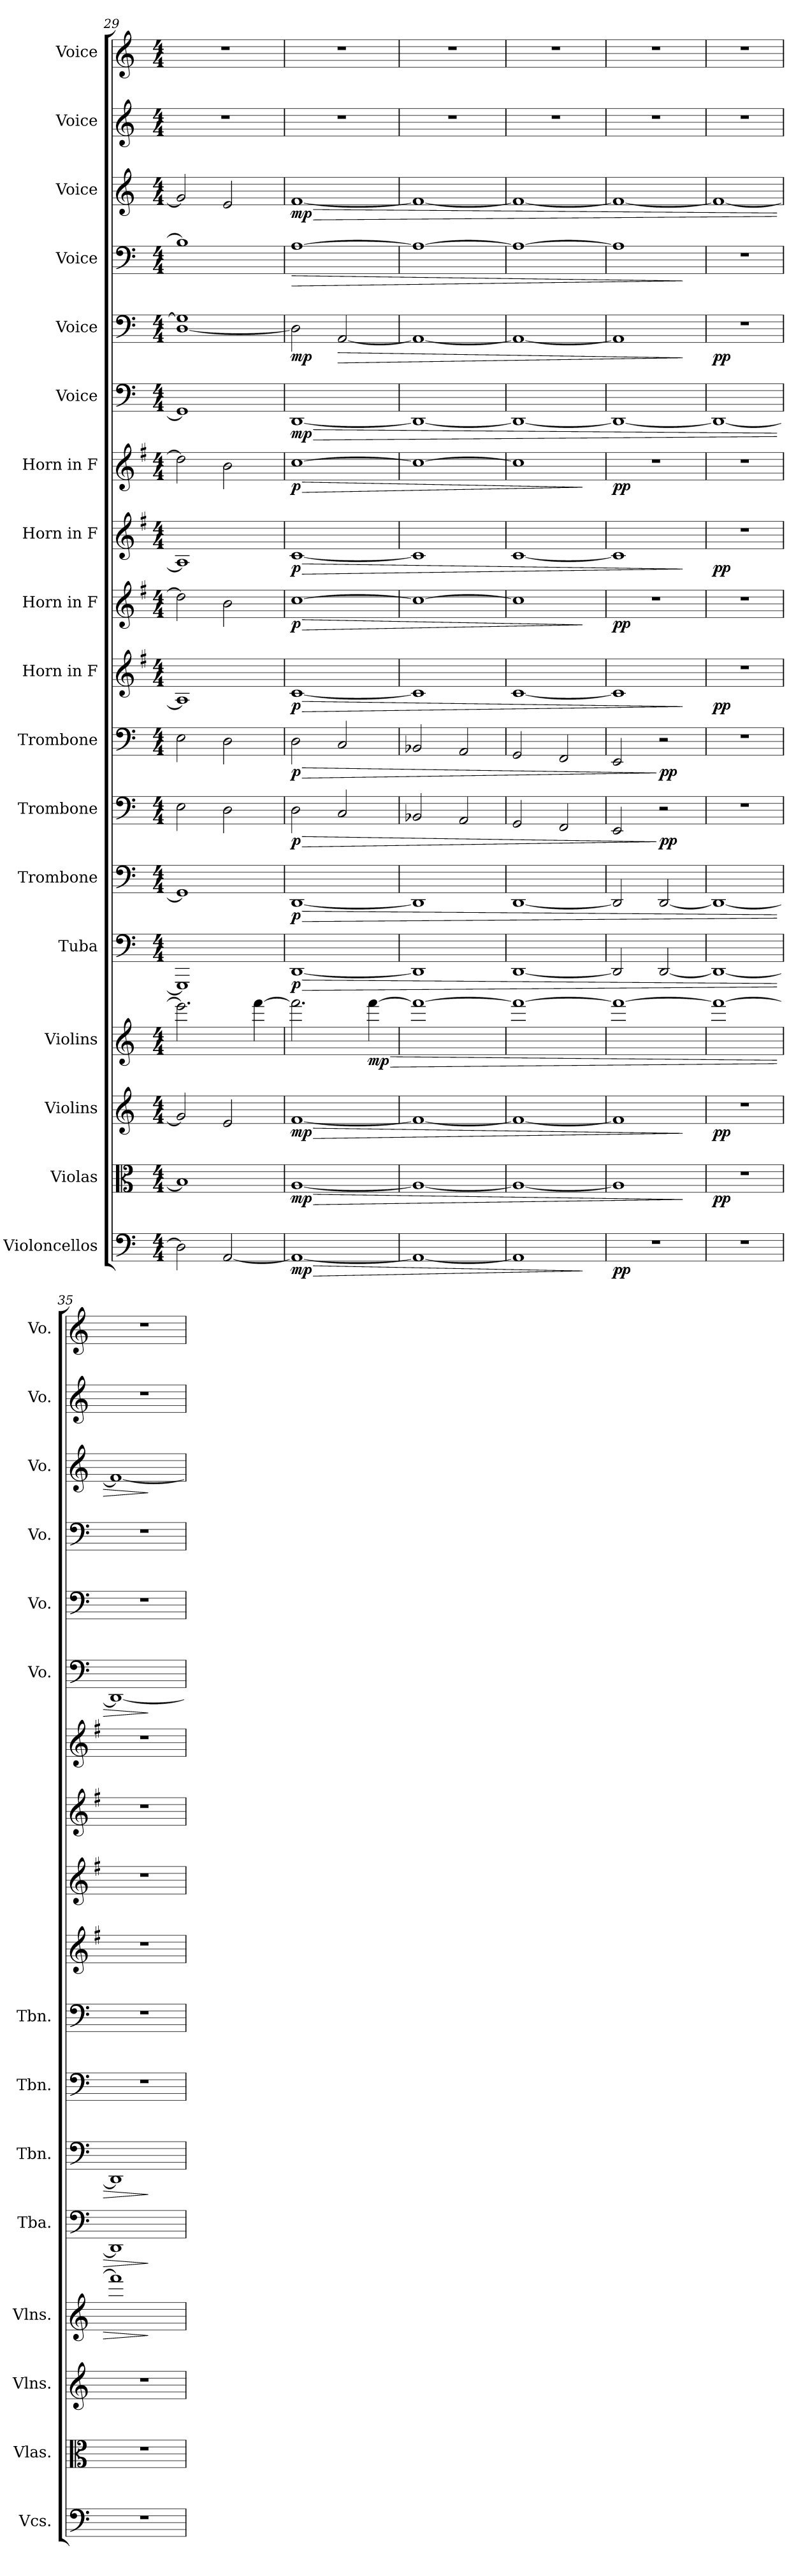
**kern	**dynam	**kern	**dynam	**kern	**dynam	**kern	**dynam	**kern	**dynam	**kern	**dynam	**kern	**dynam	**kern	**dynam	**kern	**dynam	**kern	**dynam	**kern	**dynam	**kern	**dynam	**kern	**dynam	**kern	**dynam	**kern	**dynam	**kern	**dynam	**kern	**kern
*part18	*part18	*part17	*part17	*part16	*part16	*part15	*part15	*part14	*part14	*part13	*part13	*part12	*part12	*part11	*part11	*part10	*part10	*part9	*part9	*part8	*part8	*part7	*part7	*part6	*part6	*part5	*part5	*part4	*part4	*part3	*part3	*part2	*part1
*staff18	*staff18	*staff17	*staff17	*staff16	*staff16	*staff15	*staff15	*staff14	*staff14	*staff13	*staff13	*staff12	*staff12	*staff11	*staff11	*staff10	*staff10	*staff9	*staff9	*staff8	*staff8	*staff7	*staff7	*staff6	*staff6	*staff5	*staff5	*staff4	*staff4	*staff3	*staff3	*staff2	*staff1
*I"Violoncellos	*	*I"Violas	*	*I"Violins	*	*I"Violins	*	*I"Tuba	*	*I"Trombone	*	*I"Trombone	*	*I"Trombone	*	*I"Horn in F	*	*I"Horn in F	*	*I"Horn in F	*	*I"Horn in F	*	*I"Voice	*	*I"Voice	*	*I"Voice	*	*I"Voice	*	*I"Voice	*I"Voice
*I'Vcs.	*	*I'Vlas.	*	*I'Vlns.	*	*I'Vlns.	*	*I'Tba.	*	*I'Tbn.	*	*I'Tbn.	*	*I'Tbn.	*	*	*	*	*	*	*	*	*	*I'Vo.	*	*I'Vo.	*	*I'Vo.	*	*I'Vo.	*	*I'Vo.	*I'Vo.
*clefF4	*	*clefC3	*	*clefG2	*	*clefG2	*	*clefF4	*	*clefF4	*	*clefF4	*	*clefF4	*	*clefG2	*	*clefG2	*	*clefG2	*	*clefG2	*	*clefF4	*	*clefF4	*	*clefF4	*	*clefG2	*	*clefG2	*clefG2
*	*	*	*	*	*	*	*	*	*	*	*	*	*	*	*	*ITrd4c7	*	*ITrd4c7	*	*ITrd4c7	*	*ITrd4c7	*	*	*	*	*	*	*	*	*	*	*
*k[]	*	*k[]	*	*k[]	*	*k[]	*	*k[]	*	*k[]	*	*k[]	*	*k[]	*	*k[]	*	*k[]	*	*k[]	*	*k[]	*	*k[]	*	*k[]	*	*k[]	*	*k[]	*	*k[]	*k[]
*M4/4	*	*M4/4	*	*M4/4	*	*M4/4	*	*M4/4	*	*M4/4	*	*M4/4	*	*M4/4	*	*M4/4	*	*M4/4	*	*M4/4	*	*M4/4	*	*M4/4	*	*M4/4	*	*M4/4	*	*M4/4	*	*M4/4	*M4/4
=29	=29	=29	=29	=29	=29	=29	=29	=29	=29	=29	=29	=29	=29	=29	=29	=29	=29	=29	=29	=29	=29	=29	=29	=29	=29	=29	=29	=29	=29	=29	=29	=29	=29
2D\]	.	1B-]	.	2g/]	.	2.eee\]	.	1GGG]	.	1GG]	.	2E\	.	2E\	.	1D]	.	2g\]	.	1D]	.	2g\]	.	1GG]	.	[1D 1G]	.	1B-]	.	2g/]	.	1r	1r
[2AA/	.	.	.	2e/	.	.	.	.	.	.	.	2D\	.	2D\	.	.	.	2e\	.	.	.	2e\	.	.	.	.	.	.	.	2e/	.	.	.
.	.	.	.	.	.	[4fff\	.	.	.	.	.	.	.	.	.	.	.	.	.	.	.	.	.	.	.	.	.	.	.	.	.	.	.
=30	=30	=30	=30	=30	=30	=30	=30	=30	=30	=30	=30	=30	=30	=30	=30	=30	=30	=30	=30	=30	=30	=30	=30	=30	=30	=30	=30	=30	=30	=30	=30	=30	=30
!	!LO:HP:b	!	!LO:HP:b	!	!LO:HP:b	!	!	!	!LO:HP:b	!	!LO:HP:b	!	!LO:HP:b	!	!LO:HP:b	!	!LO:HP:b	!	!LO:HP:b	!	!LO:HP:b	!	!LO:HP:b	!	!LO:HP:b	!	!	!	!LO:HP:b	!	!LO:HP:b	!	!
!	!LO:DY:n=1:b	!	!LO:DY:n=1:b	!	!LO:DY:n=1:b	!	!	!	!LO:DY:n=1:b	!	!LO:DY:n=1:b	!	!LO:DY:n=1:b	!	!LO:DY:n=1:b	!	!LO:DY:n=1:b	!	!LO:DY:n=1:b	!	!LO:DY:n=1:b	!	!LO:DY:n=1:b	!	!LO:DY:n=1:b	!	!LO:DY:b	!	!	!	!LO:DY:n=1:b	!	!
1AA_	> mp	[1A	> mp	[1f	> mp	2.fff\]	.	[1DD	> p	[1DD	> p	2D\	> p	2D\	> p	[1F	> p	[1f	> p	[1F	> p	[1f	> p	[1DD	> mp	2D\]	mp	[1A	>	[1f	> mp	1r	1r
!	!	!	!	!	!	!	!	!	!	!	!	!	!	!	!	!	!	!	!	!	!	!	!	!	!	!	!LO:HP:b	!	!	!	!	!	!
.	.	.	.	.	.	.	.	.	.	.	.	2C/	.	2C/	.	.	.	.	.	.	.	.	.	.	.	[2AA/	>	.	.	.	.	.	.
!	!	!	!	!	!	!	!LO:HP:b	!	!	!	!	!	!	!	!	!	!	!	!	!	!	!	!	!	!	!	!	!	!	!	!	!	!
!	!	!	!	!	!	!	!LO:DY:n=1:b	!	!	!	!	!	!	!	!	!	!	!	!	!	!	!	!	!	!	!	!	!	!	!	!	!	!
.	.	.	.	.	.	[4fff\	> mp	.	.	.	.	.	.	.	.	.	.	.	.	.	.	.	.	.	.	.	.	.	.	.	.	.	.
=31	=31	=31	=31	=31	=31	=31	=31	=31	=31	=31	=31	=31	=31	=31	=31	=31	=31	=31	=31	=31	=31	=31	=31	=31	=31	=31	=31	=31	=31	=31	=31	=31	=31
1AA_	.	1A_	.	1f_	.	1fff_	.	1DD]	.	1DD]	.	2BB-X/	.	2BB-X/	.	1F]	.	1f_	.	1F]	.	1f_	.	1DD_	.	1AA_	.	1A_	.	1f_	.	1r	1r
.	.	.	.	.	.	.	.	.	.	.	.	2AA/	.	2AA/	.	.	.	.	.	.	.	.	.	.	.	.	.	.	.	.	.	.	.
=32	=32	=32	=32	=32	=32	=32	=32	=32	=32	=32	=32	=32	=32	=32	=32	=32	=32	=32	=32	=32	=32	=32	=32	=32	=32	=32	=32	=32	=32	=32	=32	=32	=32
1AA]	.	1A_	.	1f_	.	1fff_	.	[1DD	.	[1DD	.	2GG/	.	2GG/	.	[1F	.	1f]	.	[1F	.	1f]	.	1DD_	.	1AA_	.	1A_	.	1f_	.	1r	1r
.	.	.	.	.	.	.	.	.	.	.	.	2FF/	.	2FF/	.	.	.	.	.	.	.	.	.	.	.	.	.	.	.	.	.	.	.
.	]	.	.	.	.	.	.	.	.	.	.	.	.	.	.	.	.	.	]	.	.	.	]	.	.	.	.	.	.	.	.	.	.
=33	=33	=33	=33	=33	=33	=33	=33	=33	=33	=33	=33	=33	=33	=33	=33	=33	=33	=33	=33	=33	=33	=33	=33	=33	=33	=33	=33	=33	=33	=33	=33	=33	=33
!	!LO:DY:b	!	!	!	!	!	!	!	!	!	!	!	!	!	!	!	!	!	!LO:DY:b	!	!	!	!LO:DY:b	!	!	!	!	!	!	!	!	!	!
1r	pp	1A]	.	1f]	.	1fff_	.	2DD/]	.	2DD/]	.	2EE/	.	2EE/	.	1F]	.	1r	pp	1F]	.	1r	pp	1DD_	.	1AA]	.	1A]	.	1f_	.	1r	1r
!	!	!	!	!	!	!	!	!	!	!	!	!	!LO:DY:n=1:b	!	!LO:DY:n=1:b	!	!	!	!	!	!	!	!	!	!	!	!	!	!	!	!	!	!
.	.	.	.	.	.	.	.	[2DD/	.	[2DD/	.	2r	] pp	2r	] pp	.	.	.	.	.	.	.	.	.	.	.	.	.	.	.	.	.	.
.	.	.	]	.	]	.	.	.	.	.	.	.	.	.	.	.	]	.	.	.	]	.	.	.	.	.	]	.	]	.	.	.	.
=34	=34	=34	=34	=34	=34	=34	=34	=34	=34	=34	=34	=34	=34	=34	=34	=34	=34	=34	=34	=34	=34	=34	=34	=34	=34	=34	=34	=34	=34	=34	=34	=34	=34
!	!	!	!LO:DY:b	!	!LO:DY:b	!	!	!	!	!	!	!	!	!	!	!	!LO:DY:b	!	!	!	!LO:DY:b	!	!	!	!	!	!LO:DY:b	!	!	!	!	!	!
1r	.	1r	pp	1r	pp	1fff_	.	1DD_	.	1DD_	.	1r	.	1r	.	1r	pp	1r	.	1r	pp	1r	.	1DD_	.	1r	pp	1r	.	1f_	.	1r	1r
=35	=35	=35	=35	=35	=35	=35	=35	=35	=35	=35	=35	=35	=35	=35	=35	=35	=35	=35	=35	=35	=35	=35	=35	=35	=35	=35	=35	=35	=35	=35	=35	=35	=35
1r	.	1r	.	1r	.	1fff]	.	1DD]	.	1DD]	.	1r	.	1r	.	1r	.	1r	.	1r	.	1r	.	1DD_	.	1r	.	1r	.	1f_	.	1r	1r
.	.	.	.	.	.	.	]	.	]	.	]	.	.	.	.	.	.	.	.	.	.	.	.	.	]	.	.	.	.	.	]	.	.
=	=	=	=	=	=	=	=	=	=	=	=	=	=	=	=	=	=	=	=	=	=	=	=	=	=	=	=	=	=	=	=	=	=
*-	*-	*-	*-	*-	*-	*-	*-	*-	*-	*-	*-	*-	*-	*-	*-	*-	*-	*-	*-	*-	*-	*-	*-	*-	*-	*-	*-	*-	*-	*-	*-	*-	*-
